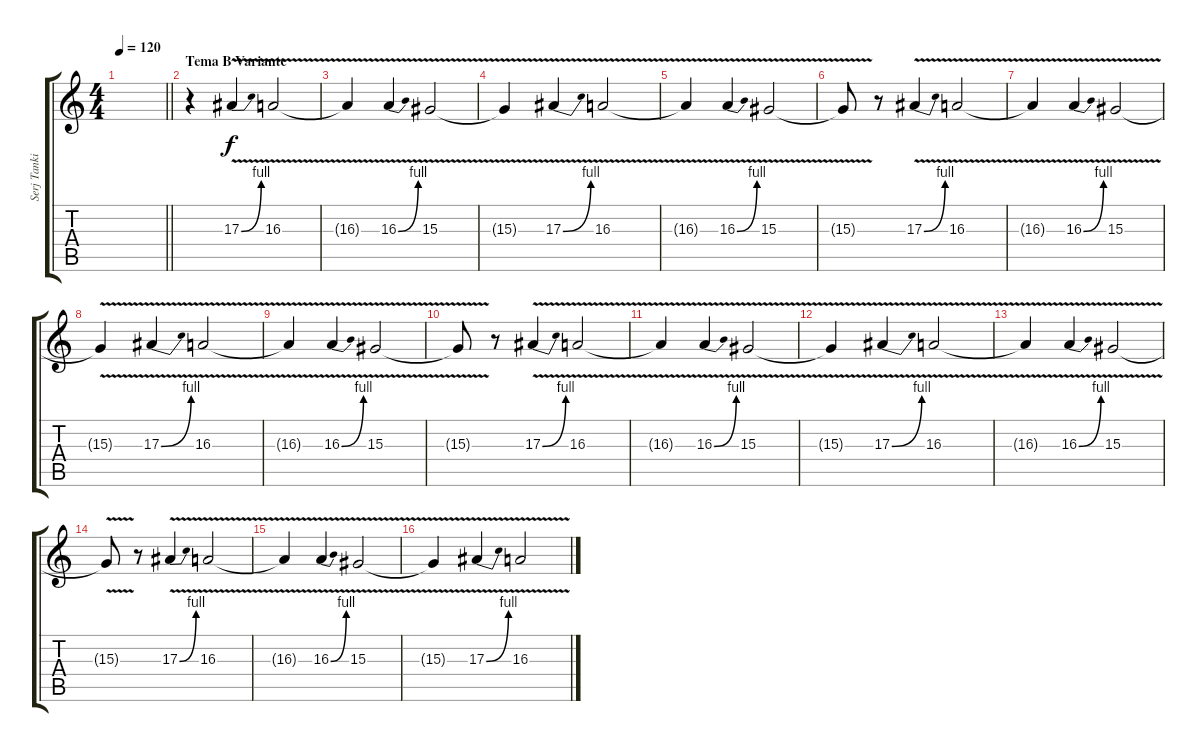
\track ("Serj Tankian (Teclado)" "Serj Tanki") {instrument churchorgan}
\staff {score tabs}
\tuning (D4 A3 F3 C3 G2 C2) {hide}
\ts (4 4)
\tempo 120
\clef g2
\barLineRight lightlight
\ks c
|
\section ("" "Tema B Variante")
r.4 17.3{be (bend 0 0 60 4) v}.4 16.3{v}.2 |
16.3{t}.4 16.3{be (bend 0 0 60 4) v}.4 15.3{v}.2 |
15.3{t}.4 17.3{be (bend 0 0 60 4) v}.4 16.3{v}.2 |
16.3{t}.4 16.3{be (bend 0 0 60 4) v}.4 15.3{v}.2 |
15.3{t}.8 r.8 17.3{be (bend 0 0 60 4) v}.4 16.3{v}.2 |
16.3{t}.4 16.3{be (bend 0 0 60 4) v}.4 15.3{v}.2 |
15.3{t}.4 17.3{be (bend 0 0 60 4) v}.4 16.3{v}.2 |
16.3{t}.4 16.3{be (bend 0 0 60 4) v}.4 15.3{v}.2 |
15.3{t}.8 r.8 17.3{be (bend 0 0 60 4) v}.4 16.3{v}.2 |
16.3{t}.4 16.3{be (bend 0 0 60 4) v}.4 15.3{v}.2 |
15.3{t}.4 17.3{be (bend 0 0 60 4) v}.4 16.3{v}.2 |
16.3{t}.4 16.3{be (bend 0 0 60 4) v}.4 15.3{v}.2 |
15.3{t}.8 r.8 17.3{be (bend 0 0 60 4) v}.4 16.3{v}.2 |
16.3{t}.4 16.3{be (bend 0 0 60 4) v}.4 15.3{v}.2 |
15.3{t}.4 17.3{be (bend 0 0 60 4) v}.4 16.3{v}.2
